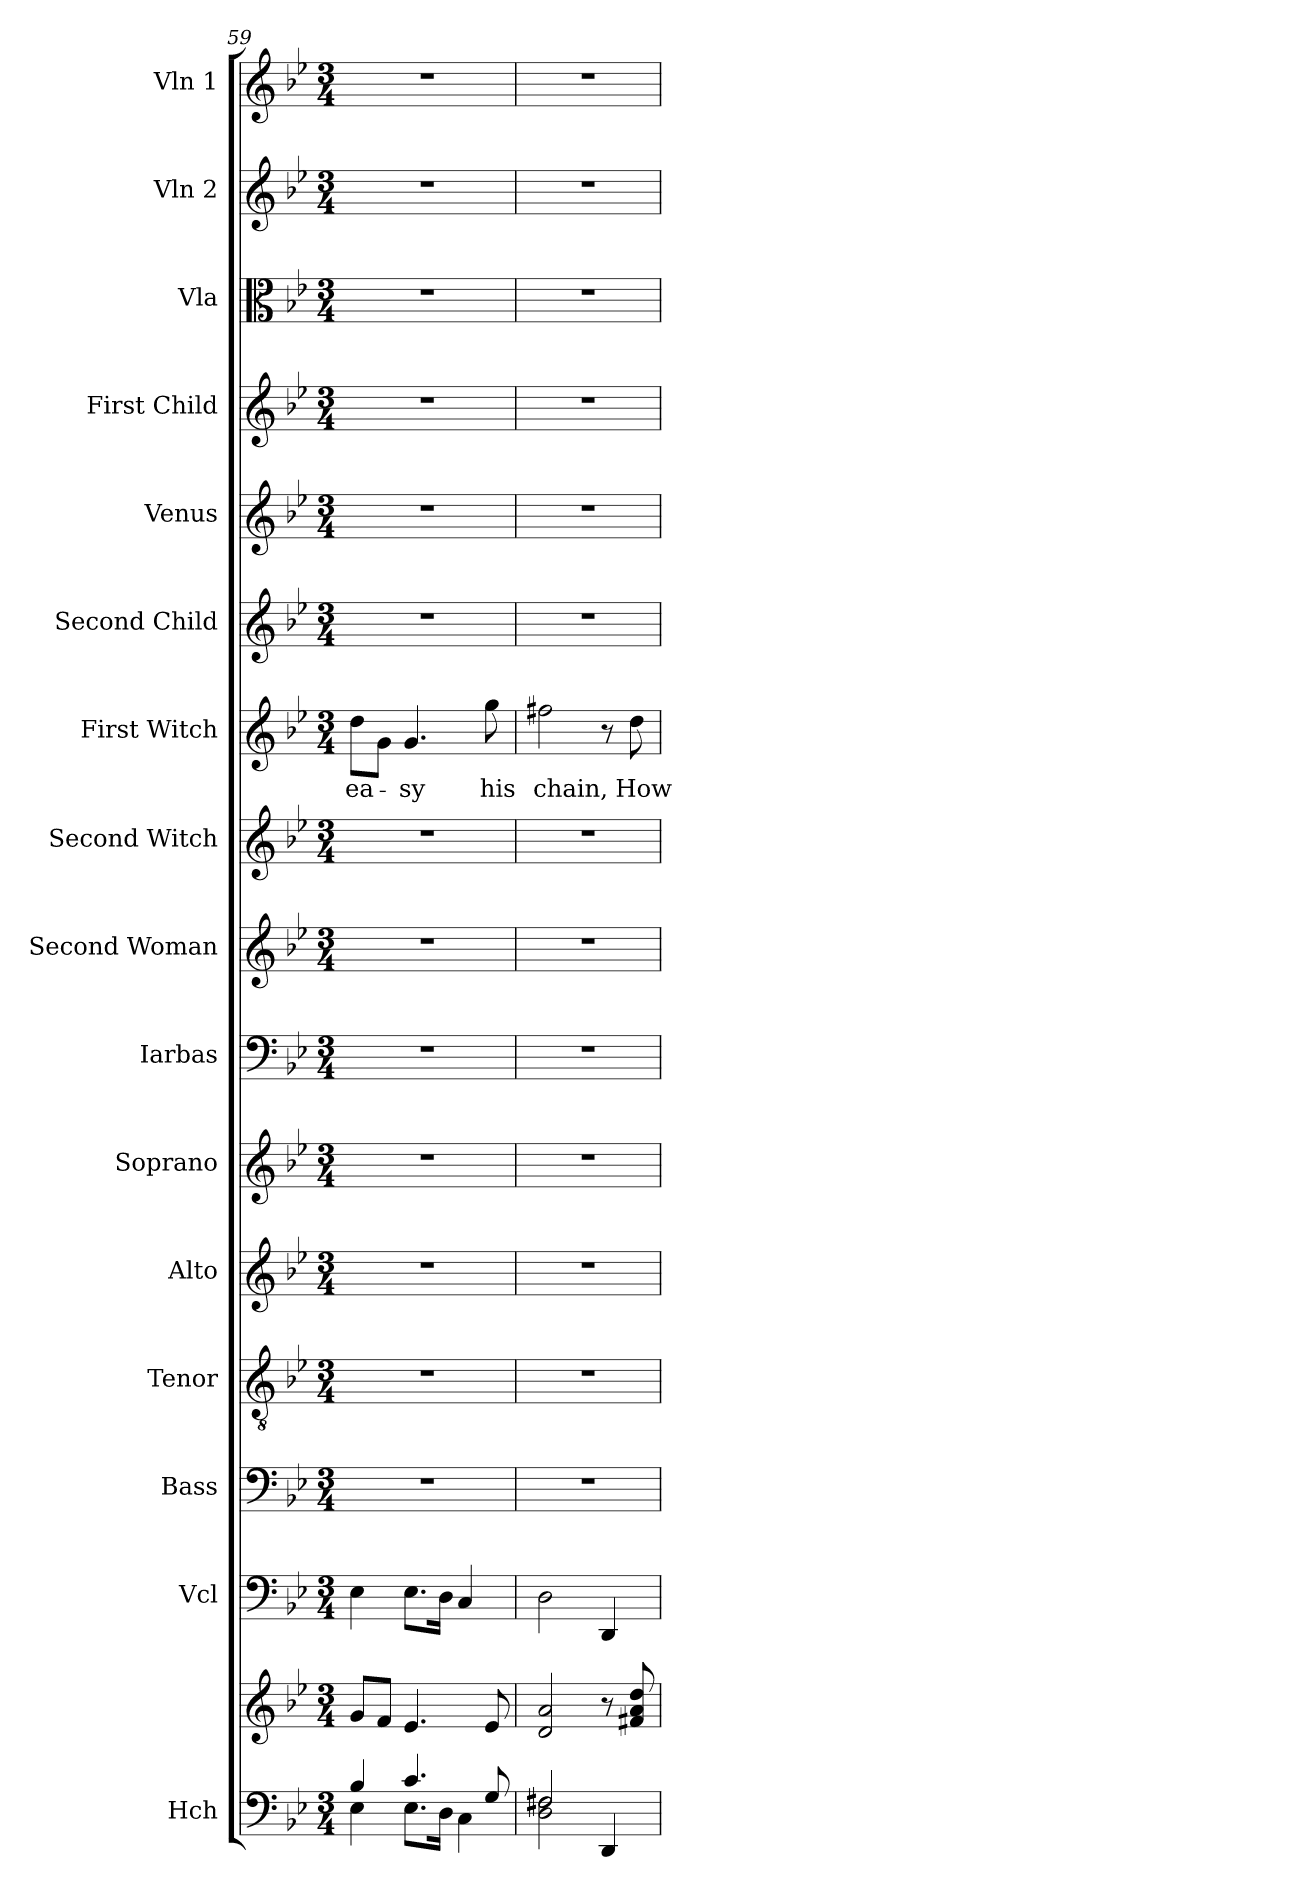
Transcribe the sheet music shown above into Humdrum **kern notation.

**kern	**kern	**kern	**kern	**kern	**kern	**kern	**kern	**kern	**kern	**kern	**text	**kern	**kern	**kern	**kern	**kern	**kern
*part16	*part16	*part15	*part14	*part13	*part12	*part11	*part10	*part9	*part8	*part7	*part7	*part6	*part5	*part4	*part3	*part2	*part1
*staff17	*staff16	*staff15	*staff14	*staff13	*staff12	*staff11	*staff10	*staff9	*staff8	*staff7	*staff7	*staff6	*staff5	*staff4	*staff3	*staff2	*staff1
*I"Hch	*	*I"Vcl	*I"Bass	*I"Tenor	*I"Alto	*I"Soprano	*I"Iarbas	*I"Second Woman	*I"Second Witch	*I"First Witch	*	*I"Second Child	*I"Venus	*I"First Child	*I"Vla	*I"Vln 2	*I"Vln 1
*I'Hch.	*	*I'Vc.	*I'B.	*I'T.	*I'A.	*I'S.	*I'I.	*I'2W	*I'W2.	*I'W1	*	*I'C2.	*I'V.	*I'C1	*I'Vla.	*I'Vln.	*I'Vln.
*clefF4	*clefG2	*clefF4	*clefF4	*clefGv2	*clefG2	*clefG2	*clefF4	*clefG2	*clefG2	*clefG2	*	*clefG2	*clefG2	*clefG2	*clefC3	*clefG2	*clefG2
*k[b-e-]	*k[b-e-]	*k[b-e-]	*k[b-e-]	*k[b-e-]	*k[b-e-]	*k[b-e-]	*k[b-e-]	*k[b-e-]	*k[b-e-]	*k[b-e-]	*	*k[b-e-]	*k[b-e-]	*k[b-e-]	*k[b-e-]	*k[b-e-]	*k[b-e-]
*M3/4	*M3/4	*M3/4	*M3/4	*M3/4	*M3/4	*M3/4	*M3/4	*M3/4	*M3/4	*M3/4	*	*M3/4	*M3/4	*M3/4	*M3/4	*M3/4	*M3/4
=59	=59	=59	=59	=59	=59	=59	=59	=59	=59	=59	=59	=59	=59	=59	=59	=59	=59
*^	*	*	*	*	*	*	*	*	*	*	*	*	*	*	*	*	*
!	!	!	!	!	!	!	!	!	!	!	!	!LO:LY:b	!	!	!	!	!	!
4B-/	4E-\	8g/L	4E-\	2.r	2.r	2.r	2.r	2.r	2.r	2.r	8dd\L	ea-	2.r	2.r	2.r	2.r	2.r	2.r
.	.	8f/J	.	.	.	.	.	.	.	.	8g\J	.	.	.	.	.	.	.
!	!	!	!	!	!	!	!	!	!	!	!	!LO:LY:b	!	!	!	!	!	!
4.c/	8.E-\L	4.e-/	8.E-\L	.	.	.	.	.	.	.	4.g/	-sy	.	.	.	.	.	.
.	16D\Jk	.	16D\Jk	.	.	.	.	.	.	.	.	.	.	.	.	.	.	.
.	4C\	.	4C/	.	.	.	.	.	.	.	.	.	.	.	.	.	.	.
!	!	!	!	!	!	!	!	!	!	!	!	!LO:LY:b	!	!	!	!	!	!
8G/	.	8e-/	.	.	.	.	.	.	.	.	8gg\	his	.	.	.	.	.	.
!!LO:PB:g=z
=60	=60	=60	=60	=60	=60	=60	=60	=60	=60	=60	=60	=60	=60	=60	=60	=60	=60	=60
!	!	!	!	!	!	!	!	!	!	!	!	!LO:LY:b	!	!	!	!	!	!
2D\ 2F#X\	2F#/	2d/ 2a/	2D\	2.r	2.r	2.r	2.r	2.r	2.r	2.r	2ff#X\	chain,	2.r	2.r	2.r	2.r	2.r	2.r
4DD/	4ryy	8r	4DD/	.	.	.	.	.	.	.	8r	.	.	.	.	.	.	.
!	!	!	!	!	!	!	!	!	!	!	!	!LO:LY:b	!	!	!	!	!	!
.	.	8f#X/ 8a/ 8dd/	.	.	.	.	.	.	.	.	8dd\	How	.	.	.	.	.	.
*v	*v	*	*	*	*	*	*	*	*	*	*	*	*	*	*	*	*	*
=	=	=	=	=	=	=	=	=	=	=	=	=	=	=	=	=	=
*-	*-	*-	*-	*-	*-	*-	*-	*-	*-	*-	*-	*-	*-	*-	*-	*-	*-
